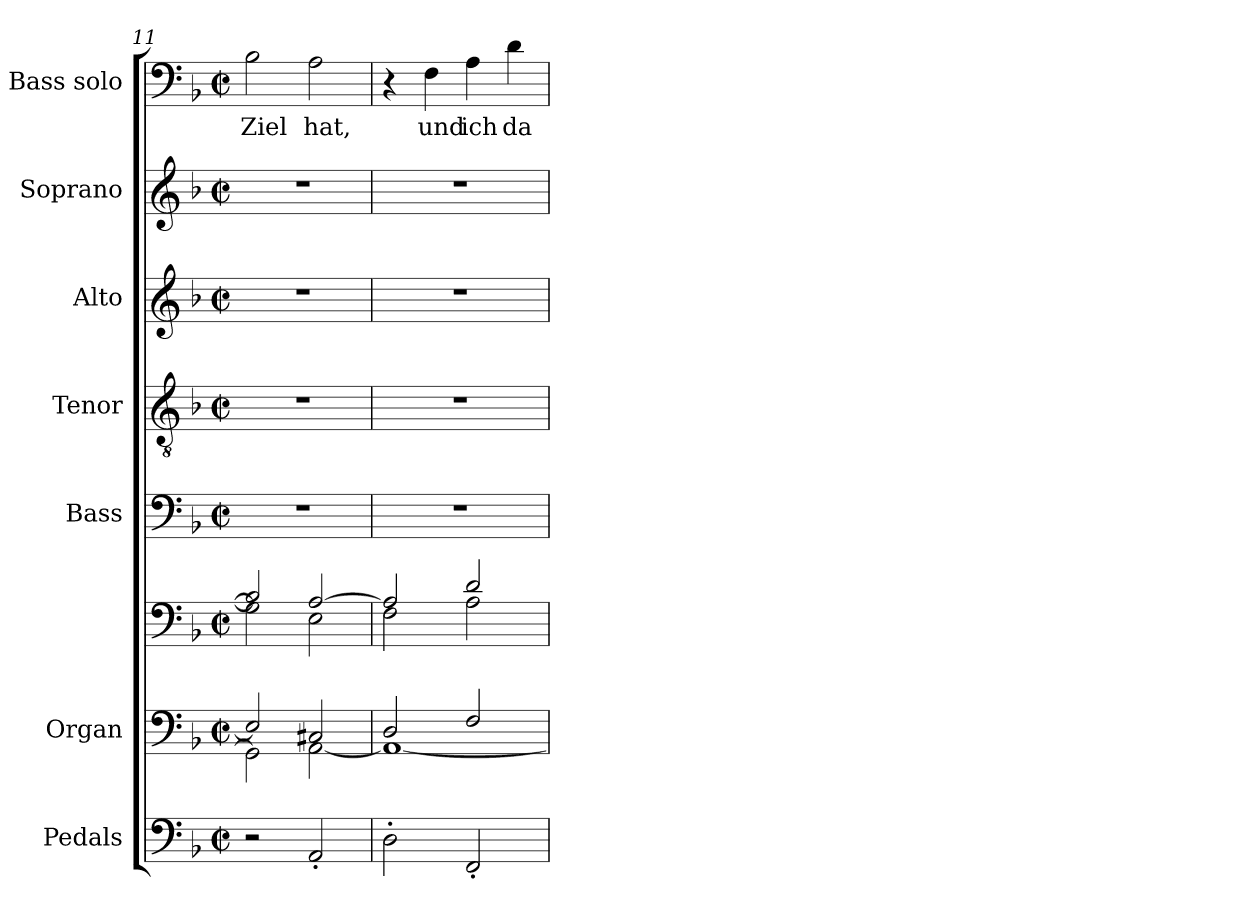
**kern	**kern	**kern	**kern	**kern	**kern	**kern	**kern	**text
*part7	*part6	*part6	*part5	*part4	*part3	*part2	*part1	*part1
*staff8	*staff7	*staff6	*staff5	*staff4	*staff3	*staff2	*staff1	*staff1
*I"Pedals	*I"Organ	*	*I"Bass	*I"Tenor	*I"Alto	*I"Soprano	*I"Bass solo	*
*I'Ped.	*I'Org.	*	*I'B.	*I'T.	*I'A.	*I'S.	*	*
*clefF4	*clefF4	*clefF4	*clefF4	*clefGv2	*clefG2	*clefG2	*clefF4	*
*	*	*	*	*ITrd7c12	*	*	*	*
*k[b-]	*k[b-]	*k[b-]	*k[b-]	*k[b-]	*k[b-]	*k[b-]	*k[b-]	*
*d:	*d:	*d:	*d:	*d:	*d:	*d:	*d:	*
*M2/2	*M2/2	*M2/2	*M2/2	*M2/2	*M2/2	*M2/2	*M2/2	*
*met(c|)	*met(c|)	*met(c|)	*met(c|)	*met(c|)	*met(c|)	*met(c|)	*met(c|)	*
=11	=11	=11	=11	=11	=11	=11	=11	=11
*	*^	*^	*	*	*	*	*	*
!	!	!	!	!	!	!	!	!	!	!LO:LY:b:color=#000000
2r	2Ei/]	2GGi\]	2B-i/]	2Gi\]	1r	1r	1r	1r	2B-i\	Ziel
!	!	!	!	!	!	!	!	!	!	!LO:LY:b:color=#000000
2AA'i/	2C#Xi/	[2AAi\	[2Ai/	2Ei\	.	.	.	.	2Ai\	hat,
=12	=12	=12	=12	=12	=12	=12	=12	=12	=12	=12
2D'i\	2Di/	1AAi_	2Ai/]	2Fi\	1r	1r	1r	1r	4r	.
!	!	!	!	!	!	!	!	!	!	!LO:LY:b:color=#000000
.	.	.	.	.	.	.	.	.	4Fi\	und
!	!	!	!	!	!	!	!	!	!	!LO:LY:b:color=#000000
2FF'i/	2Fi/	.	2di/	2Ai\	.	.	.	.	4Ai\	ich
!	!	!	!	!	!	!	!	!	!	!LO:LY:b:color=#000000
.	.	.	.	.	.	.	.	.	4di\	da-
*	*v	*v	*	*	*	*	*	*	*	*
*	*	*v	*v	*	*	*	*	*	*
=	=	=	=	=	=	=	=	=
*-	*-	*-	*-	*-	*-	*-	*-	*-
